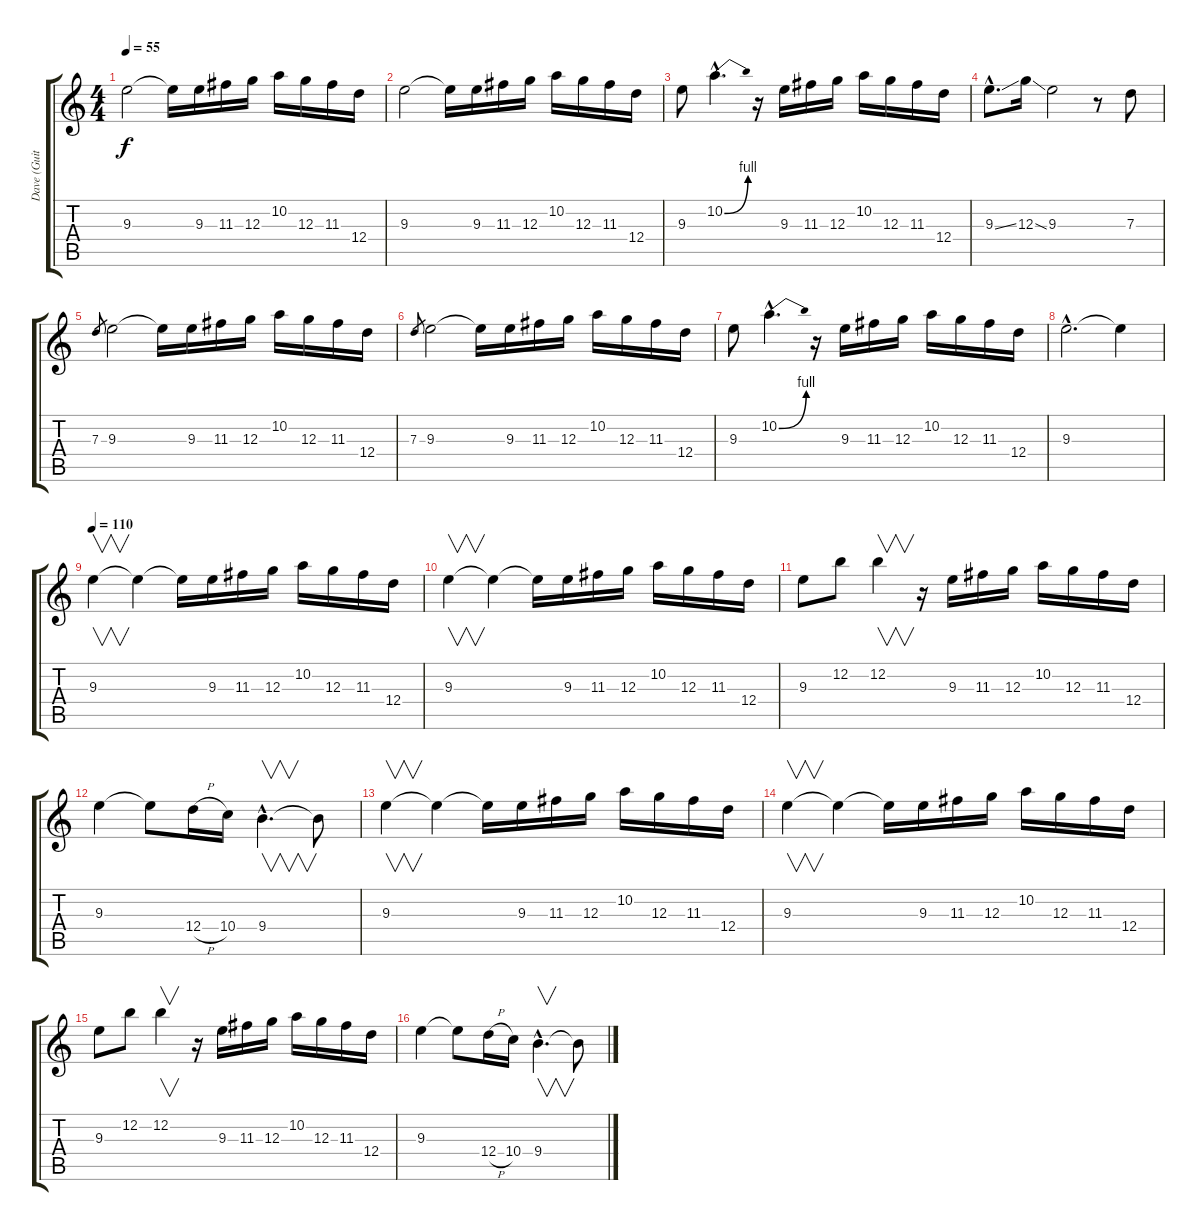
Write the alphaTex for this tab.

\track ("Dave (Guitar 1)" "Dave (Guit") {instrument distortionguitar}
\staff {score tabs}
\tuning (E4 B3 G3 D3 A2 E2) {hide}
\ts (4 4)
\tempo 55
\clef g2
\ks c
9.3.2{dy f volume 12 instrument distortionguitar} 9.3{t}.16 9.3.16 11.3.16 12.3.16 10.2.16 12.3.16 11.3.16 12.4.16 |
9.3.2 9.3{t}.16 9.3.16 11.3.16 12.3.16 10.2.16 12.3.16 11.3.16 12.4.16 |
9.3.8 10.2{be (bend 0 0 60 4) hac}.4{d} r.16 9.3.16 11.3.16 12.3.16 10.2.16 12.3.16 11.3.16 12.4.16 |
9.3{ss hac}.8{d} 12.3{ss}.16 9.3.2 r.8 7.3.8 |
7.3.8{gr} 9.3.2 9.3{t}.16 9.3.16 11.3.16 12.3.16 10.2.16 12.3.16 11.3.16 12.4.16 |
7.3.8{gr} 9.3.2 9.3{t}.16 9.3.16 11.3.16 12.3.16 10.2.16 12.3.16 11.3.16 12.4.16 |
9.3.8 10.2{be (bend 0 0 60 4) hac}.4{d} r.16 9.3.16 11.3.16 12.3.16 10.2.16 12.3.16 11.3.16 12.4.16 |
9.3{hac}.2{d} 9.3{t}.4 |
\tempo 110
9.3.4{v volume 12 instrument distortionguitar} 9.3{t}.4 9.3{t}.16 9.3.16 11.3.16 12.3.16 10.2.16 12.3.16 11.3.16 12.4.16 |
9.3.4{v} 9.3{t}.4 9.3{t}.16 9.3.16 11.3.16 12.3.16 10.2.16 12.3.16 11.3.16 12.4.16 |
9.3.8 12.2.8 12.2.4{v} r.16 9.3.16 11.3.16 12.3.16 10.2.16 12.3.16 11.3.16 12.4.16 |
9.3.4 9.3{t}.8 12.4{h}.16 10.4.16 9.4{hac}.4{v d} 9.4{t}.8 |
9.3.4{v} 9.3{t}.4 9.3{t}.16 9.3.16 11.3.16 12.3.16 10.2.16 12.3.16 11.3.16 12.4.16 |
9.3.4{v} 9.3{t}.4 9.3{t}.16 9.3.16 11.3.16 12.3.16 10.2.16 12.3.16 11.3.16 12.4.16 |
9.3.8 12.2.8 12.2.4{v} r.16 9.3.16 11.3.16 12.3.16 10.2.16 12.3.16 11.3.16 12.4.16 |
9.3.4 9.3{t}.8 12.4{h}.16 10.4.16 9.4{hac}.4{v d} 9.4{t}.8
